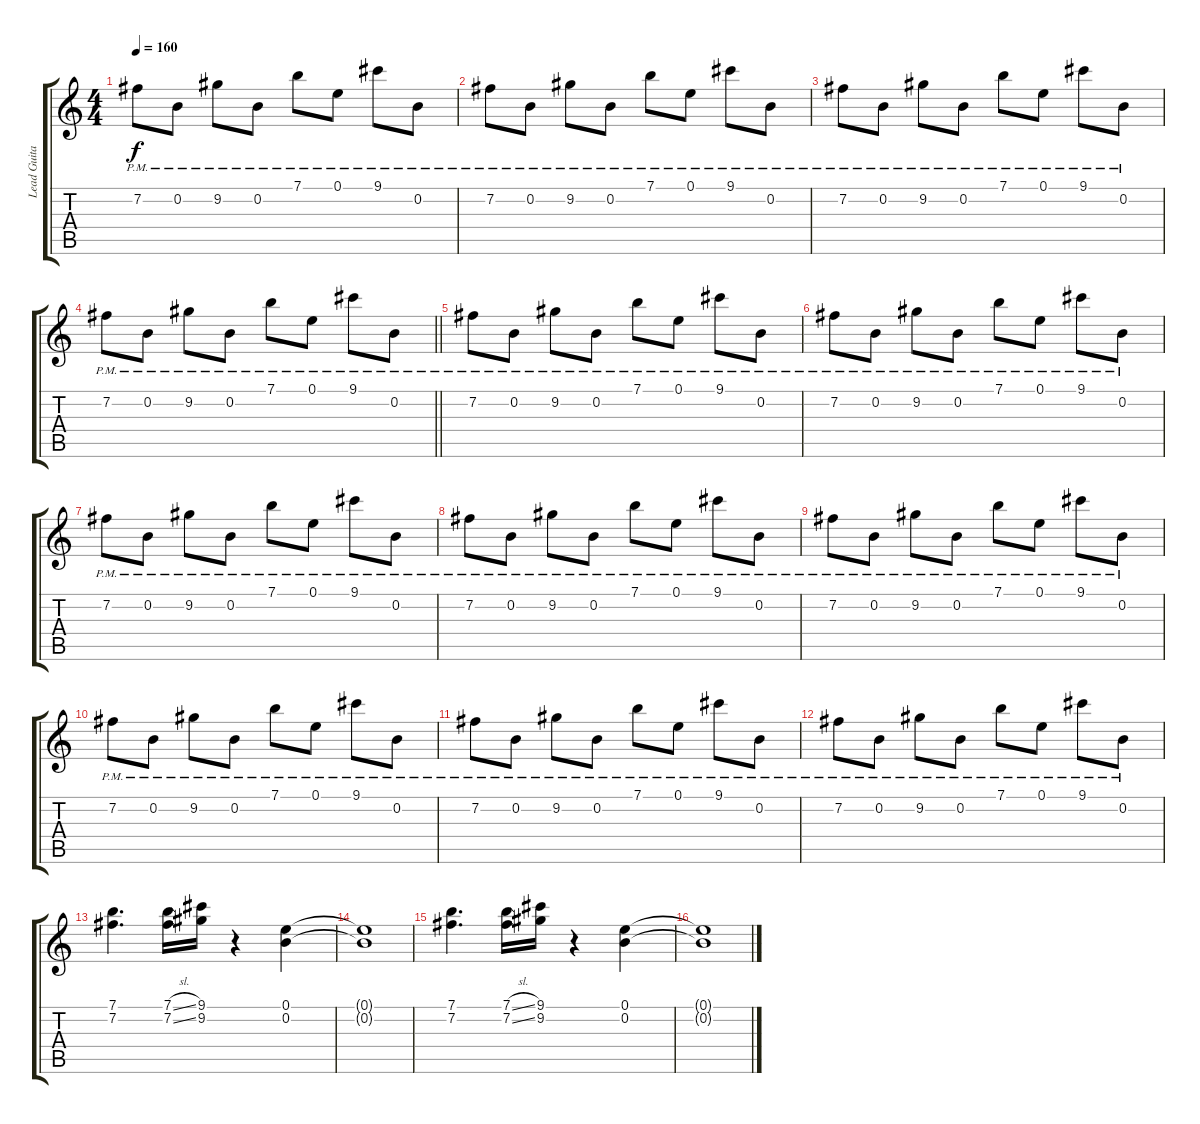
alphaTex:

\track ("Lead Guitar - Kita" "Lead Guita") {instrument distortionguitar}
\staff {score tabs}
\tuning (E4 B3 G3 D3 A2 E2) {hide}
\ts (4 4)
\tempo 160
\clef g2
\ks c
7.2{pm}.8{dy f} 0.2{pm}.8 9.2{pm}.8 0.2{pm}.8 7.1{pm}.8 0.1{pm}.8 9.1{pm}.8 0.2{pm}.8 |
7.2{pm}.8 0.2{pm}.8 9.2{pm}.8 0.2{pm}.8 7.1{pm}.8 0.1{pm}.8 9.1{pm}.8 0.2{pm}.8 |
7.2{pm}.8 0.2{pm}.8 9.2{pm}.8 0.2{pm}.8 7.1{pm}.8 0.1{pm}.8 9.1{pm}.8 0.2{pm}.8 |
\barLineRight lightlight
7.2{pm}.8 0.2{pm}.8 9.2{pm}.8 0.2{pm}.8 7.1{pm}.8 0.1{pm}.8 9.1{pm}.8 0.2{pm}.8 |
7.2{pm}.8 0.2{pm}.8 9.2{pm}.8 0.2{pm}.8 7.1{pm}.8 0.1{pm}.8 9.1{pm}.8 0.2{pm}.8 |
7.2{pm}.8 0.2{pm}.8 9.2{pm}.8 0.2{pm}.8 7.1{pm}.8 0.1{pm}.8 9.1{pm}.8 0.2{pm}.8 |
7.2{pm}.8 0.2{pm}.8 9.2{pm}.8 0.2{pm}.8 7.1{pm}.8 0.1{pm}.8 9.1{pm}.8 0.2{pm}.8 |
7.2{pm}.8 0.2{pm}.8 9.2{pm}.8 0.2{pm}.8 7.1{pm}.8 0.1{pm}.8 9.1{pm}.8 0.2{pm}.8 |
7.2{pm}.8 0.2{pm}.8 9.2{pm}.8 0.2{pm}.8 7.1{pm}.8 0.1{pm}.8 9.1{pm}.8 0.2{pm}.8 |
7.2{pm}.8 0.2{pm}.8 9.2{pm}.8 0.2{pm}.8 7.1{pm}.8 0.1{pm}.8 9.1{pm}.8 0.2{pm}.8 |
7.2{pm}.8 0.2{pm}.8 9.2{pm}.8 0.2{pm}.8 7.1{pm}.8 0.1{pm}.8 9.1{pm}.8 0.2{pm}.8 |
7.2{pm}.8 0.2{pm}.8 9.2{pm}.8 0.2{pm}.8 7.1{pm}.8 0.1{pm}.8 9.1{pm}.8 0.2{pm}.8 |
(7.1 7.2).4{d} (7.1{sl} 7.2{sl}).16 (9.1 9.2).16 r.4 (0.1 0.2).4 |
(0.1{t} 0.2{t}).1 |
(7.1 7.2).4{d} (7.1{sl} 7.2{sl}).16 (9.1 9.2).16 r.4 (0.1 0.2).4 |
(0.1{t} 0.2{t}).1
